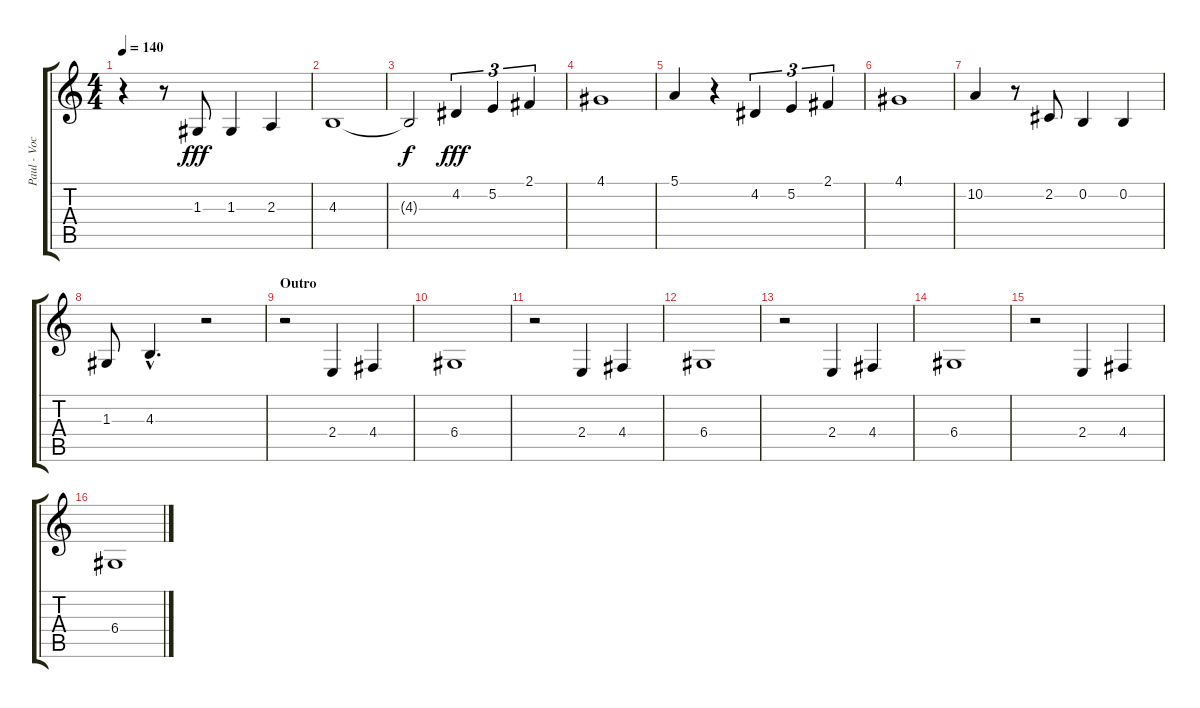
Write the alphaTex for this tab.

\track ("Paul - Vocal" "Paul - Voc") {instrument baritonesax}
\staff {score tabs}
\tuning (E4 B3 G3 D3 A2 E2) {hide}
\ts (4 4)
\tempo 140
\clef g2
\ks c
r.4{dy fff} r.8 1.3.8 1.3.4 2.3.4 |
4.3.1 |
4.3{t}.2{dy f} 4.2.4{tu (3 2) dy fff} 5.2.4{tu (3 2)} 2.1.4{tu (3 2)} |
4.1.1 |
5.1.4 r.4 4.2.4{tu (3 2)} 5.2.4{tu (3 2)} 2.1.4{tu (3 2)} |
4.1.1 |
10.2.4 r.8 2.2.8 0.2.4 0.2.4 |
1.3.8 4.3{hac}.4{d} r.2 |
\section ("" "Outro")
r.2 2.4.4 4.4.4 |
6.4.1 |
r.2 2.4.4 4.4.4 |
6.4.1 |
r.2 2.4.4 4.4.4 |
6.4.1 |
r.2{volume 13} 2.4.4 4.4.4 |
6.4.1
